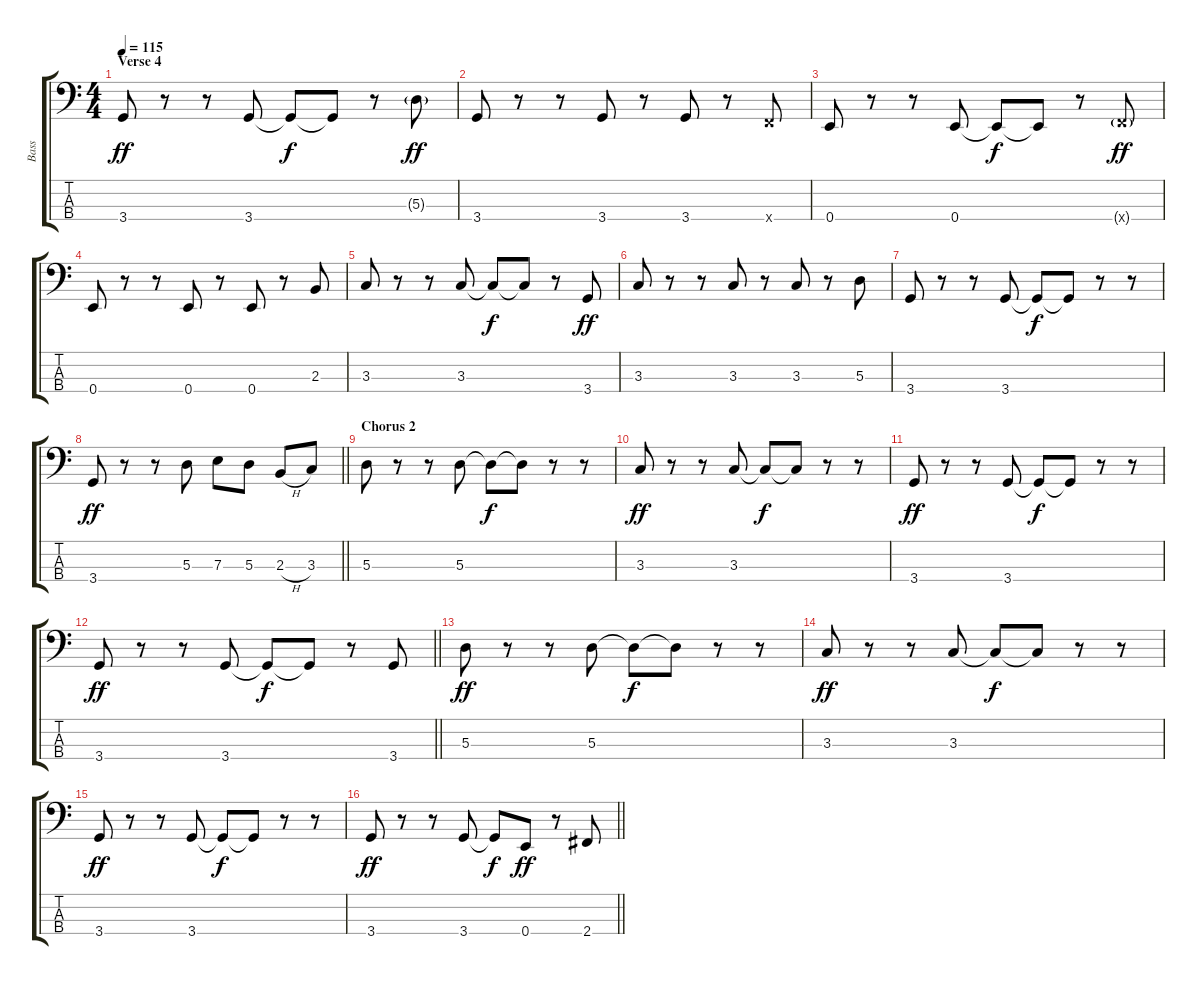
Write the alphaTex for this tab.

\track ("Bass" "Bass") {instrument electricbasspick}
\staff {score tabs}
\tuning (G2 D2 A1 E1) {hide}
\ts (4 4)
\section ("" "Verse 4")
\tempo 115
\clef f4
\ks c
3.4.8{dy ff} r.8 r.8 3.4.8 3.4{t}.8{dy f} 3.4{t}.8 r.8 5.3{g}.8{dy ff} |
3.4.8 r.8 r.8 3.4.8 r.8 3.4.8 r.8 1.4{x}.8 |
0.4.8 r.8 r.8 0.4.8 0.4{t}.8{dy f} 0.4{t}.8 r.8 1.4{g x}.8{dy ff} |
0.4.8 r.8 r.8 0.4.8 r.8 0.4.8 r.8 2.3.8 |
3.3.8 r.8 r.8 3.3.8 3.3{t}.8{dy f} 3.3{t}.8 r.8 3.4.8{dy ff} |
3.3.8 r.8 r.8 3.3.8 r.8 3.3.8 r.8 5.3.8 |
3.4.8 r.8 r.8 3.4.8 3.4{t}.8{dy f} 3.4{t}.8 r.8 r.8 |
\barLineRight lightlight
3.4.8{dy ff} r.8 r.8 5.3.8 7.3.8 5.3.8 2.3{h}.8 3.3.8 |
\section ("" "Chorus 2")
5.3.8 r.8 r.8 5.3.8 5.3{t}.8{dy f} 5.3{t}.8 r.8 r.8 |
3.3.8{dy ff} r.8 r.8 3.3.8 3.3{t}.8{dy f} 3.3{t}.8 r.8 r.8 |
3.4.8{dy ff} r.8 r.8 3.4.8 3.4{t}.8{dy f} 3.4{t}.8 r.8 r.8 |
\barLineRight lightlight
3.4.8{dy ff} r.8 r.8 3.4.8 3.4{t}.8{dy f} 3.4{t}.8 r.8 3.4.8 |
5.3.8{dy ff} r.8 r.8 5.3.8 5.3{t}.8{dy f} 5.3{t}.8 r.8 r.8 |
3.3.8{dy ff} r.8 r.8 3.3.8 3.3{t}.8{dy f} 3.3{t}.8 r.8 r.8 |
3.4.8{dy ff} r.8 r.8 3.4.8 3.4{t}.8{dy f} 3.4{t}.8 r.8 r.8 |
\barLineRight lightlight
3.4.8{dy ff} r.8 r.8 3.4.8 3.4{t}.8{dy f} 0.4.8{dy ff} r.8 2.4.8
